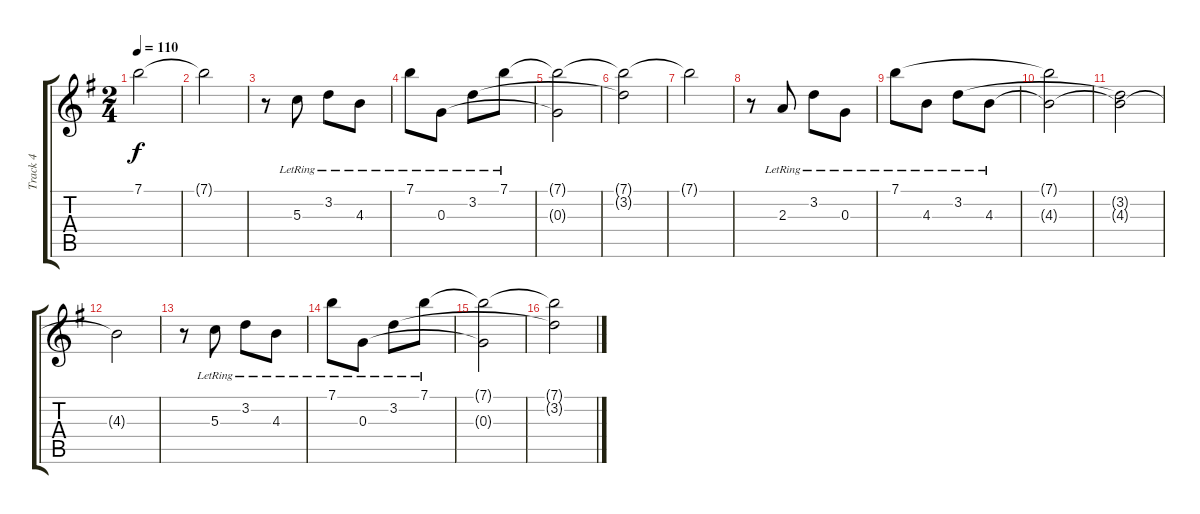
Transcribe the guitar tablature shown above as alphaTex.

\track ("Track 4" "Track 4") {instrument acousticguitarnylon}
\staff {score tabs}
\tuning (E4 B3 G3 D3 A2 E2) {hide}
\ts (2 4)
\tempo 110
\clef g2
\ks g
7.1{t}.2{dy f} |
7.1{t}.2 |
r.8 5.3{lr}.8 3.2{lr}.8 4.3{lr}.8 |
7.1{lr}.8 0.3{lr}.8 3.2{lr}.8 7.1{lr}.8 |
(7.1{t} 0.3{t}).2 |
(7.1{t} 3.2{t}).2 |
7.1{t}.2 |
r.8 2.3{lr}.8 3.2{lr}.8 0.3{lr}.8 |
7.1{lr}.8 4.3{lr}.8 3.2{lr}.8 4.3{lr}.8 |
(7.1{t} 4.3{t}).2 |
(3.2{t} 4.3{t}).2 |
4.3{t}.2 |
r.8 5.3{lr}.8 3.2{lr}.8 4.3{lr}.8 |
7.1{lr}.8 0.3{lr}.8 3.2{lr}.8 7.1{lr}.8 |
(7.1{t} 0.3{t}).2 |
(7.1{t} 3.2{t}).2
